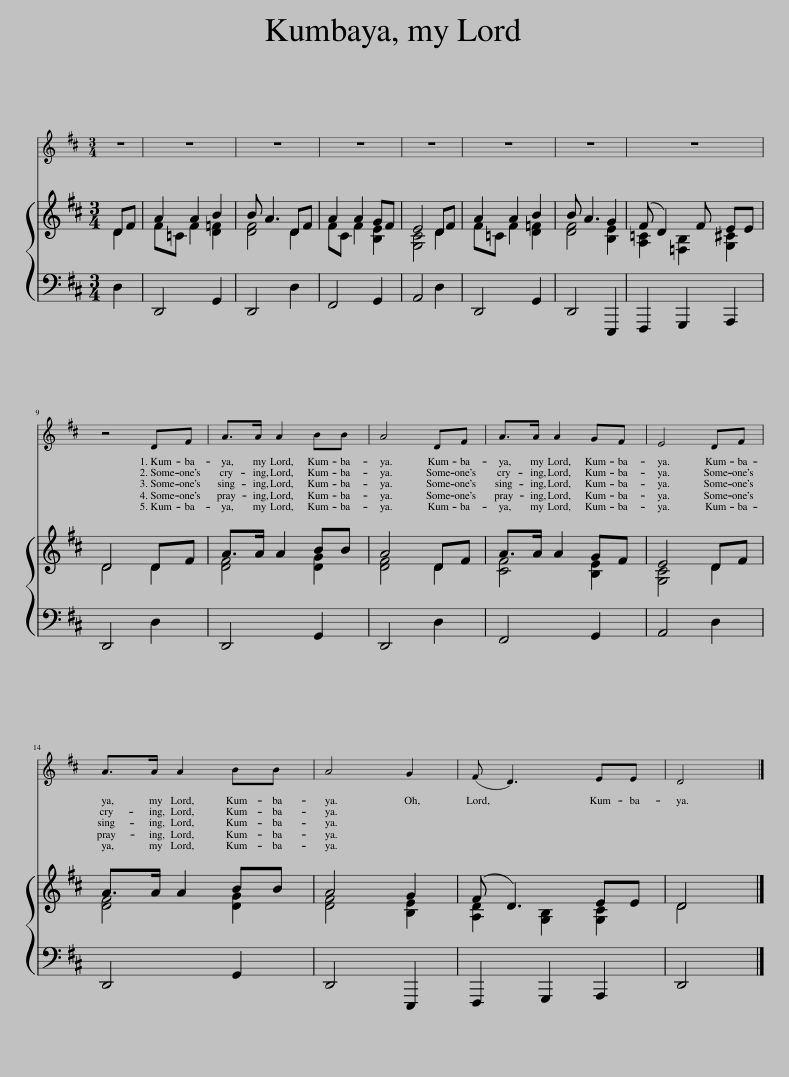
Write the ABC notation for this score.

X:1
%%score 1 { ( 2 3 ) | 4 }
L:1/8
M:3/4
I:linebreak $
K:D
V:1 treble
V:2 treble
V:3 treble
V:4 bass
V:1
 z2 | z6 | z6 | z6 | z6 | %5
 z6 | z6 | z6 |$ z4 DF | A>A A2 BB | %10
 A4 DF | A>A A2 GF | E4 DF |$ A>A A2 BB | A4 G2 | %15
 (F D3) EE | D4 |] %17
V:2
 DF | A2 A2 B2 | B A3 DF | A2 A2 GF | E4 DF | %5
 A2 A2 B2 | B A3 G2 | (F D2) F EE |$ D4 DF | A>A A2 BB | %10
 A4 DF | A>A A2 GF | E4 DF |$ A>A A2 BB | A4 G2 | %15
 (F D3) EE | D4 |] %17
V:3
 D2 | F=C F2 [D=F]2 | [DF]4 D2 | FC F2 [B,E]2 | [G,C]4 D2 | %5
 F=C F2 [D=F]2 | [DF]4 [B,E]2 | [A,=C]2 [=F,B,]2 [G,^C]2 |$ D4 D2 | [DF]4 [DG]2 | %10
 [DF]4 D2 | [CF]4 [B,E]2 | [G,C]4 D2 |$ [DF]4 [DG]2 | [DF]4 [B,E]2 | %15
 [A,D]2 [G,B,]2 [G,C]2 | D4 |] %17
V:4
 D,2 | D,,4 G,,2 | D,,4 D,2 | F,,4 G,,2 | A,,4 D,2 | %5
 D,,4 G,,2 | D,,4 E,,,2 | F,,,2 G,,,2 A,,,2 |$ D,,4 D,2 | D,,4 G,,2 | %10
 D,,4 D,2 | F,,4 G,,2 | A,,4 D,2 |$ D,,4 G,,2 | D,,4 E,,,2 | %15
 F,,,2 G,,,2 A,,,2 | D,,4 |] %17
